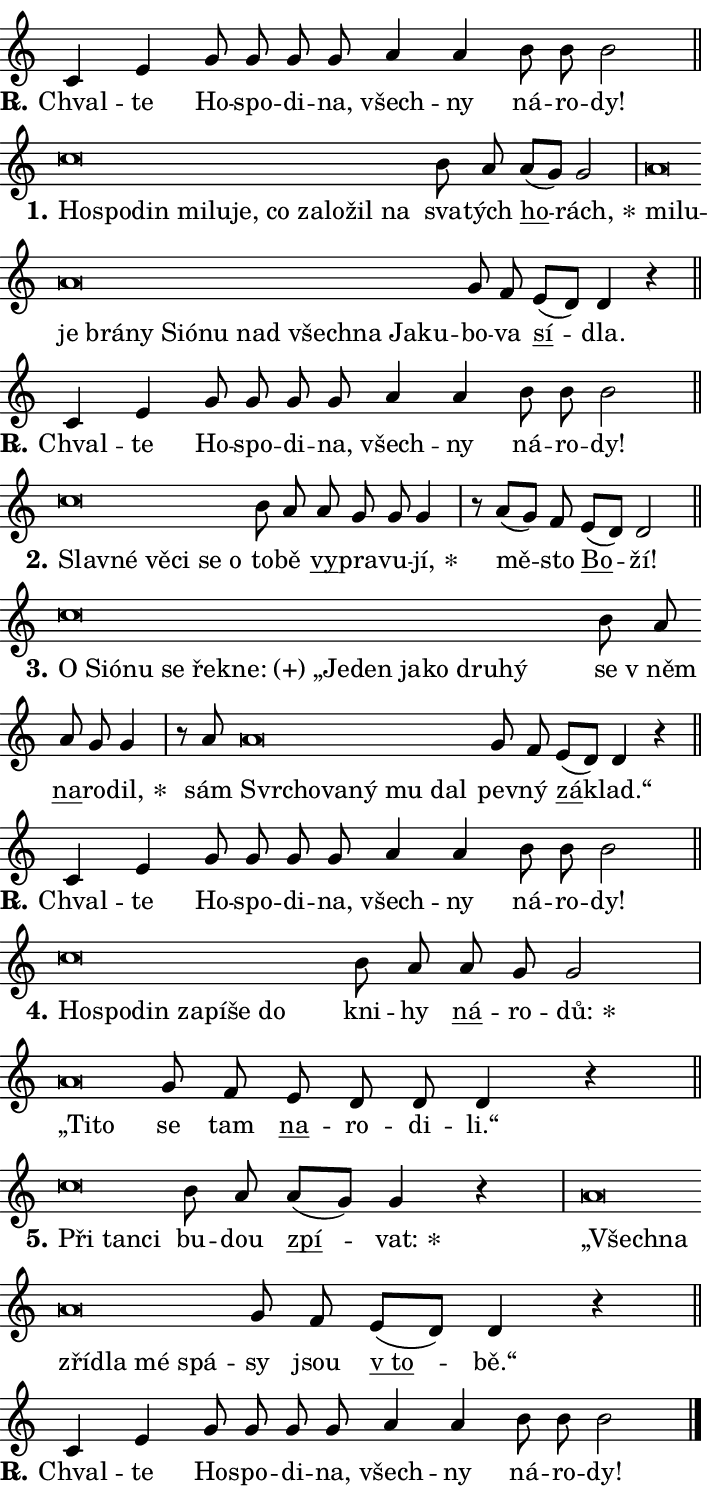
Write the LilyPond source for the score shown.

\version "2.24.0"
\header { tagline = "" }
\paper {
  indent = 0\cm
  top-margin = 0\cm
  right-margin = 0.13\cm % to fit lyric hyphens
  bottom-margin = 0\cm
  left-margin = 0\cm
  paper-width = 12\cm
  page-breaking = #ly:one-page-breaking
  system-system-spacing.basic-distance = #11
  score-system-spacing.basic-distance = #11
  ragged-last = ##f
}


%% Author: Thomas Morley
%% https://lists.gnu.org/archive/html/lilypond-user/2020-05/msg00002.html
#(define (line-position grob)
"Returns position of @var[grob} in current system:
   @code{'start}, if at first time-step
   @code{'end}, if at last time-step
   @code{'middle} otherwise
"
  (let* ((col (ly:item-get-column grob))
         (ln (ly:grob-object col 'left-neighbor))
         (rn (ly:grob-object col 'right-neighbor))
         (col-to-check-left (if (ly:grob? ln) ln col))
         (col-to-check-right (if (ly:grob? rn) rn col))
         (break-dir-left
           (and
             (ly:grob-property col-to-check-left 'non-musical #f)
             (ly:item-break-dir col-to-check-left)))
         (break-dir-right
           (and
             (ly:grob-property col-to-check-right 'non-musical #f)
             (ly:item-break-dir col-to-check-right))))
        (cond ((eqv? 1 break-dir-left) 'start)
              ((eqv? -1 break-dir-right) 'end)
              (else 'middle))))

#(define (tranparent-at-line-position vctor)
  (lambda (grob)
  "Relying on @code{line-position} select the relevant enry from @var{vctor}.
Used to determine transparency,"
    (case (line-position grob)
      ((end) (not (vector-ref vctor 0)))
      ((middle) (not (vector-ref vctor 1)))
      ((start) (not (vector-ref vctor 2))))))

noteHeadBreakVisibility =
#(define-music-function (break-visibility)(vector?)
"Makes @code{NoteHead}s transparent relying on @var{break-visibility}"
#{
  \override NoteHead.transparent =
    #(tranparent-at-line-position break-visibility)
#})

#(define delete-ledgers-for-transparent-note-heads
  (lambda (grob)
    "Reads whether a @code{NoteHead} is transparent.
If so this @code{NoteHead} is removed from @code{'note-heads} from
@var{grob}, which is supposed to be @code{LedgerLineSpanner}.
As a result ledgers are not printed for this @code{NoteHead}"
    (let* ((nhds-array (ly:grob-object grob 'note-heads))
           (nhds-list
             (if (ly:grob-array? nhds-array)
                 (ly:grob-array->list nhds-array)
                 '()))
           ;; Relies on the transparent-property being done before
           ;; Staff.LedgerLineSpanner.after-line-breaking is executed.
           ;; This is fragile ...
           (to-keep
             (remove
               (lambda (nhd)
                 (ly:grob-property nhd 'transparent #f))
               nhds-list)))
      ;; TODO find a better method to iterate over grob-arrays, similiar
      ;; to filter/remove etc for lists
      ;; For now rebuilt from scratch
      (set! (ly:grob-object grob 'note-heads)  '())
      (for-each
        (lambda (nhd)
          (ly:pointer-group-interface::add-grob grob 'note-heads nhd))
        to-keep))))

squashNotes = {
  \override NoteHead.X-extent = #'(-0.2 . 0.2)
  \override NoteHead.Y-extent = #'(-0.75 . 0)
  \override NoteHead.stencil =
    #(lambda (grob)
       (let ((pos (ly:grob-property grob 'staff-position)))
         (begin
           (if (< pos -7) (display "ERROR: Lower brevis then expected\n") (display ""))
           (if (<= pos -6) ly:text-interface::print ly:note-head::print))))
}
unSquashNotes = {
  \revert NoteHead.X-extent
  \revert NoteHead.Y-extent
  \revert NoteHead.stencil
}

hideNotes = \noteHeadBreakVisibility #begin-of-line-visible
unHideNotes = \noteHeadBreakVisibility #all-visible

% work-around for resetting accidentals
% https://lilypond.org/doc/v2.23/Documentation/notation/displaying-rhythms#unmetered-music
cadenzaMeasure = {
  \cadenzaOff
  \partial 1024 s1024
  \cadenzaOn
}

#(define-markup-command (accent layout props text) (markup?)
  "Underline accented syllable"
  (interpret-markup layout props
    #{\markup \override #'(offset . 4.3) \underline { #text }#}))

responsum = \markup \concat {
  "R" \hspace #-1.05 \path #0.1 #'((moveto 0 0.07) (lineto 0.9 0.8)) \hspace #0.05 "."
}

spaceSize = #0.6828661417322834 % exact space size for TeX Gyre Schola

\layout {
  \context {
    \Staff
    \remove "Time_signature_engraver"
    \override LedgerLineSpanner.after-line-breaking = #delete-ledgers-for-transparent-note-heads
  }
  \context {
    \Lyrics {
      \override LyricSpace.minimum-distance = \spaceSize
      \override LyricText.font-name = #"TeX Gyre Schola"
      \override LyricText.font-size = 1
      \override StanzaNumber.font-name = #"TeX Gyre Schola Bold"
      \override StanzaNumber.font-size = 1
    }
  }
  \context {
    \Score 
    \override NoteHead.text =
      #(lambda (grob) 
        (let ((pos (ly:grob-property grob 'staff-position)))
          #{\markup {
            \combine
              \halign #-0.55 \raise #(if (= pos -6) 0 0.5) \override #'(thickness . 2) \draw-line #'(3.2 . 0)
              \musicglyph "noteheads.sM1"
          }#}))
  }
}

% magnetic-lyrics.ily
%
%   written by
%     Jean Abou Samra <jean@abou-samra.fr>
%     Werner Lemberg <wl@gnu.org>
%
%   adapted by
%     Jiri Hon <jiri.hon@gmail.com>
%
% Version 2022-Apr-15

% https://www.mail-archive.com/lilypond-user@gnu.org/msg149350.html

#(define (Left_hyphen_pointer_engraver context)
   "Collect syllable-hyphen-syllable occurrences in lyrics and store
them in properties.  This engraver only looks to the left.  For
example, if the lyrics input is @code{foo -- bar}, it does the
following.

@itemize @bullet
@item
Set the @code{text} property of the @code{LyricHyphen} grob between
@q{foo} and @q{bar} to @code{foo}.

@item
Set the @code{left-hyphen} property of the @code{LyricText} grob with
text @q{foo} to the @code{LyricHyphen} grob between @q{foo} and
@q{bar}.
@end itemize

Use this auxiliary engraver in combination with the
@code{lyric-@/text::@/apply-@/magnetic-@/offset!} hook."
   (let ((hyphen #f)
         (text #f))
     (make-engraver
      (acknowledgers
       ((lyric-syllable-interface engraver grob source-engraver)
        (set! text grob)))
      (end-acknowledgers
       ((lyric-hyphen-interface engraver grob source-engraver)
        ;(when (not (grob::has-interface grob 'lyric-space-interface))
          (set! hyphen grob)));)
      ((stop-translation-timestep engraver)
       (when (and text hyphen)
         (ly:grob-set-object! text 'left-hyphen hyphen))
       (set! text #f)
       (set! hyphen #f)))))

#(define (lyric-text::apply-magnetic-offset! grob)
   "If the space between two syllables is less than the value in
property @code{LyricText@/.details@/.squash-threshold}, move the right
syllable to the left so that it gets concatenated with the left
syllable.

Use this function as a hook for
@code{LyricText@/.after-@/line-@/breaking} if the
@code{Left_@/hyphen_@/pointer_@/engraver} is active."
   (let ((hyphen (ly:grob-object grob 'left-hyphen #f)))
     (when hyphen
       (let ((left-text (ly:spanner-bound hyphen LEFT)))
         (when (grob::has-interface left-text 'lyric-syllable-interface)
           (let* ((common (ly:grob-common-refpoint grob left-text X))
                  (this-x-ext (ly:grob-extent grob common X))
                  (left-x-ext
                   (begin
                     ;; Trigger magnetism for left-text.
                     (ly:grob-property left-text 'after-line-breaking)
                     (ly:grob-extent left-text common X)))
                  ;; `delta` is the gap width between two syllables.
                  (delta (- (interval-start this-x-ext)
                            (interval-end left-x-ext)))
                  (details (ly:grob-property grob 'details))
                  (threshold (assoc-get 'squash-threshold details 0.2)))
             (when (< delta threshold)
               (let* (;; We have to manipulate the input text so that
                      ;; ligatures crossing syllable boundaries are not
                      ;; disabled.  For languages based on the Latin
                      ;; script this is essentially a beautification.
                      ;; However, for non-Western scripts it can be a
                      ;; necessity.
                      (lt (ly:grob-property left-text 'text))
                      (rt (ly:grob-property grob 'text))
                      (is-space (grob::has-interface hyphen 'lyric-space-interface))
                      (space (if is-space " " ""))
                      (extra-delta (if is-space spaceSize 0))
                      ;; Append new syllable.
                      (ltrt-space (if (and (string? lt) (string? rt))
                                (string-append lt space rt)
                                (make-concat-markup (list lt space rt))))
                      ;; Right-align `ltrt` to the right side.
                      (ltrt-space-markup (grob-interpret-markup
                               grob
                               (make-translate-markup
                                (cons (interval-length this-x-ext) 0)
                                (make-right-align-markup ltrt-space)))))
                 (begin
                   ;; Don't print `left-text`.
                   (ly:grob-set-property! left-text 'stencil #f)
                   ;; Set text and stencil (which holds all collected
                   ;; syllables so far) and shift it to the left.
                   (ly:grob-set-property! grob 'text ltrt-space)
                   (ly:grob-set-property! grob 'stencil ltrt-space-markup)
                   (ly:grob-translate-axis! grob (- (- delta extra-delta)) X))))))))))


#(define (lyric-hyphen::displace-bounds-first grob)
   ;; Make very sure this callback isn't triggered too early.
   (let ((left (ly:spanner-bound grob LEFT))
         (right (ly:spanner-bound grob RIGHT)))
     (ly:grob-property left 'after-line-breaking)
     (ly:grob-property right 'after-line-breaking)
     (ly:lyric-hyphen::print grob)))

squashThreshold = #0.4

\layout {
  \context {
    \Lyrics
    \consists #Left_hyphen_pointer_engraver
    \override LyricText.after-line-breaking =
      #lyric-text::apply-magnetic-offset!
    \override LyricHyphen.stencil = #lyric-hyphen::displace-bounds-first
    \override LyricText.details.squash-threshold = \squashThreshold
    \override LyricHyphen.minimum-distance = 0
    \override LyricHyphen.minimum-length = \squashThreshold
  }
}

squashText = \override LyricText.details.squash-threshold = 9999
unSquashText = \override LyricText.details.squash-threshold = \squashThreshold

leftText = \override LyricText.self-alignment-X = #LEFT
unLeftText = \revert LyricText.self-alignment-X

starOffset = #(lambda (grob) 
                (let ((x_offset (ly:self-alignment-interface::aligned-on-x-parent grob)))
                  (if (= x_offset 0) 0 (+ x_offset 1.2))))

star = #(define-music-function (syllable)(string?)
"Append star separator at the end of a syllable"
#{
  \once \override LyricText.X-offset = #starOffset
  \lyricmode { \markup {
    #syllable
    \override #'((font-name . "TeX Gyre Schola Bold")) \hspace #0.2 \lower #0.65 \larger "*"
  } }
#})

starAccent = #(define-music-function (syllable)(string?)
"Append star separator at the end of a syllable and make accent"
#{
  \once \override LyricText.X-offset = #starOffset
  \lyricmode { \markup {
    \accent #syllable
    \override #'((font-name . "TeX Gyre Schola Bold")) \hspace #0.2 \lower #0.65 \larger "*"
  } }
#})

breath = #(define-music-function (syllable)(string?)
"Append breathing indicator at the end of a syllable"
#{
  \lyricmode { \markup { #syllable "+" } }
#})

optionalBreath = #(define-music-function (syllable)(string?)
"Append optional breathing indicator at the end of a syllable"
#{
  \lyricmode { \markup { #syllable "(+)" } }
#})


\score {
    <<
        \new Voice = "melody" { \cadenzaOn \key c \major \relative { c'4 e g8 g g g \bar "" a4 a b8 b b2 \cadenzaMeasure \bar "||" \break } }
        \new Lyrics \lyricsto "melody" { \lyricmode { \set stanza = \responsum
Chval -- te Ho -- spo -- di -- na, všech -- ny ná -- ro -- dy! } }
    >>
    \layout {}
}

\score {
    <<
        \new Voice = "melody" { \cadenzaOn \key c \major \relative { \squashNotes c''\breve*1/16 \hideNotes \breve*1/16 \bar "" \breve*1/16 \bar "" \breve*1/16 \bar "" \breve*1/16 \bar "" \breve*1/16 \bar "" \breve*1/16 \bar "" \breve*1/16 \bar "" \breve*1/16 \bar "" \breve*1/16 \breve*1/16 \bar "" \unHideNotes \unSquashNotes b8 a \bar "" a[( g)] g2 \cadenzaMeasure \bar "|" \squashNotes a\breve*1/16 \hideNotes \breve*1/16 \bar "" \breve*1/16 \bar "" \breve*1/16 \bar "" \breve*1/16 \bar "" \breve*1/16 \bar "" \breve*1/16 \bar "" \breve*1/16 \bar "" \breve*1/16 \bar "" \breve*1/16 \bar "" \breve*1/16 \bar "" \breve*1/16 \breve*1/16 \bar "" \unHideNotes \unSquashNotes g8 f \bar "" e[( d)] d4 r \cadenzaMeasure \bar "||" \break } }
        \new Lyrics \lyricsto "melody" { \lyricmode { \set stanza = "1."
\leftText Ho -- \squashText spo -- din mi -- lu -- je, co za -- lo -- žil na \unLeftText \unSquashText sva -- tých \markup \accent ho -- \star rách, \leftText mi -- \squashText lu -- je brá -- ny Si -- ó -- nu nad všech -- na Ja -- ku -- \unLeftText \unSquashText bo -- va \markup \accent sí -- dla. } }
    >>
    \layout {}
}

\score {
    <<
        \new Voice = "melody" { \cadenzaOn \key c \major \relative { c'4 e g8 g g g \bar "" a4 a b8 b b2 \cadenzaMeasure \bar "||" \break } }
        \new Lyrics \lyricsto "melody" { \lyricmode { \set stanza = \responsum
Chval -- te Ho -- spo -- di -- na, všech -- ny ná -- ro -- dy! } }
    >>
    \layout {}
}

\score {
    <<
        \new Voice = "melody" { \cadenzaOn \key c \major \relative { \squashNotes c''\breve*1/16 \hideNotes \breve*1/16 \bar "" \breve*1/16 \bar "" \breve*1/16 \bar "" \breve*1/16 \breve*1/16 \bar "" \unHideNotes \unSquashNotes b8 a \bar "" a g g g4 \cadenzaMeasure \bar "|" r8 a[( g)] f \bar "" e[( d)] d2 \cadenzaMeasure \bar "||" \break } }
        \new Lyrics \lyricsto "melody" { \lyricmode { \set stanza = "2."
\leftText Slav -- \squashText né vě -- ci se o \unLeftText \unSquashText to -- bě \markup \accent vy -- pra -- vu -- \star jí, mě -- sto \markup \accent Bo -- ží! } }
    >>
    \layout {}
}

\score {
    <<
        \new Voice = "melody" { \cadenzaOn \key c \major \relative { \squashNotes c''\breve*1/16 \hideNotes \breve*1/16 \bar "" \breve*1/16 \bar "" \breve*1/16 \bar "" \breve*1/16 \bar "" \breve*1/16 \bar "" \breve*1/16 \bar "" \breve*1/16 \bar "" \breve*1/16 \bar "" \breve*1/16 \bar "" \breve*1/16 \bar "" \breve*1/16 \breve*1/16 \bar "" \unHideNotes \unSquashNotes b8 a \bar "" a g g4 \cadenzaMeasure \bar "|" r8 a8 \squashNotes a\breve*1/16 \hideNotes \breve*1/16 \bar "" \breve*1/16 \bar "" \breve*1/16 \bar "" \breve*1/16 \breve*1/16 \bar "" \unHideNotes \unSquashNotes g8 f \bar "" e[( d)] d4 r \cadenzaMeasure \bar "||" \break } }
        \new Lyrics \lyricsto "melody" { \lyricmode { \set stanza = "3."
\leftText O \squashText Si -- ó -- nu se řek -- \optionalBreath ne: „Je -- den ja -- ko dru -- hý \unLeftText \unSquashText se "v něm" \markup \accent na -- ro -- \star dil, sám \leftText Svr -- \squashText cho -- va -- ný mu dal \unLeftText \unSquashText pev -- ný \markup \accent zá -- klad.“ } }
    >>
    \layout {}
}

\score {
    <<
        \new Voice = "melody" { \cadenzaOn \key c \major \relative { c'4 e g8 g g g \bar "" a4 a b8 b b2 \cadenzaMeasure \bar "||" \break } }
        \new Lyrics \lyricsto "melody" { \lyricmode { \set stanza = \responsum
Chval -- te Ho -- spo -- di -- na, všech -- ny ná -- ro -- dy! } }
    >>
    \layout {}
}

\score {
    <<
        \new Voice = "melody" { \cadenzaOn \key c \major \relative { \squashNotes c''\breve*1/16 \hideNotes \breve*1/16 \bar "" \breve*1/16 \bar "" \breve*1/16 \bar "" \breve*1/16 \bar "" \breve*1/16 \breve*1/16 \bar "" \unHideNotes \unSquashNotes b8 a \bar "" a g g2 \cadenzaMeasure \bar "|" \squashNotes a\breve*1/16 \hideNotes \breve*1/16 \bar "" \unHideNotes \unSquashNotes g8 f \bar "" e d d d4 r \cadenzaMeasure \bar "||" \break } }
        \new Lyrics \lyricsto "melody" { \lyricmode { \set stanza = "4."
\leftText Ho -- \squashText spo -- din za -- pí -- še do \unLeftText \unSquashText kni -- hy \markup \accent ná -- ro -- \star dů: \leftText „Ti -- \squashText to \unLeftText \unSquashText se tam \markup \accent na -- ro -- di -- li.“ } }
    >>
    \layout {}
}

\score {
    <<
        \new Voice = "melody" { \cadenzaOn \key c \major \relative { \squashNotes c''\breve*1/16 \hideNotes \breve*1/16 \breve*1/16 \bar "" \unHideNotes \unSquashNotes b8 a \bar "" a[( g)] g4 r \cadenzaMeasure \bar "|" \squashNotes a\breve*1/16 \hideNotes \breve*1/16 \bar "" \breve*1/16 \bar "" \breve*1/16 \bar "" \breve*1/16 \breve*1/16 \bar "" \unHideNotes \unSquashNotes g8 f \bar "" e[( d)] d4 r \cadenzaMeasure \bar "||" \break } }
        \new Lyrics \lyricsto "melody" { \lyricmode { \set stanza = "5."
\leftText Při \squashText tan -- ci \unLeftText \unSquashText bu -- dou \markup \accent zpí -- \star vat: \leftText „Všech -- \squashText na zří -- dla mé spá -- \unLeftText \unSquashText sy jsou \markup \accent "v to" -- bě.“ } }
    >>
    \layout {}
}

\score {
    <<
        \new Voice = "melody" { \cadenzaOn \key c \major \relative { c'4 e g8 g g g \bar "" a4 a b8 b b2 \cadenzaMeasure \bar "||" \break } \bar "|." }
        \new Lyrics \lyricsto "melody" { \lyricmode { \set stanza = \responsum
Chval -- te Ho -- spo -- di -- na, všech -- ny ná -- ro -- dy! } }
    >>
    \layout {}
}
